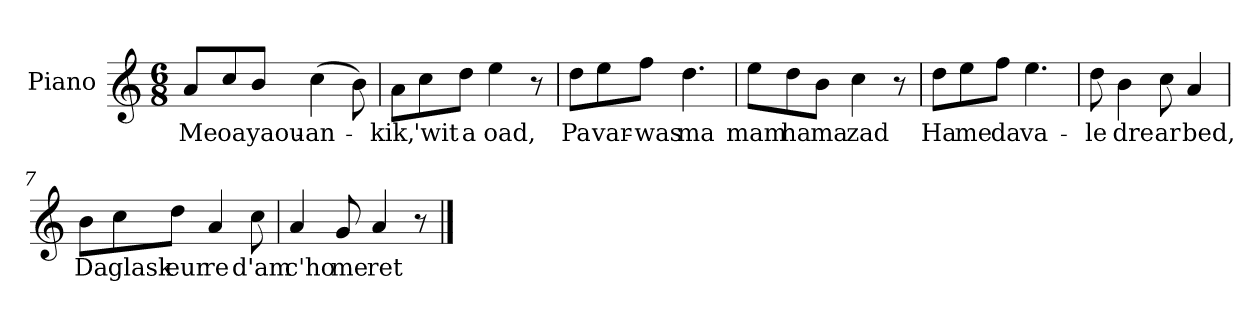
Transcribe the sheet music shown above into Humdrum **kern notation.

**kern	**text
*part1	*part1
*staff1	*staff1
*I"Piano	*
*I'Pno	*
*clefG2	*
*k[]	*
*M6/8	*
*MM108	*
=1	=1
8a/L	Me
8cc/	oa
8b/J	yaou-
(>4cc\	-an-
8b\)	.
=2	=2
8a\L	-kik,
8cc\	'wit
8dd\J	a
4ee\	oad,
8r	.
=3	=3
8dd\L	Pa
8ee\	var-
8ff\J	-was
4.dd\	ma
=4	=4
8ee\L	mam
8dd\	ha
8b\J	ma
4cc\	zad
8r	.
=5	=5
8dd\L	Ha
8ee\	me
8ff\J	da
4.ee\	va-
=6	=6
8dd\	-le
4b\	dre
8cc\	ar
4a/	bed,
=7	=7
8b\L	Da
8cc\	glask
8dd\J	eur
4a/	re
8cc\	d'am
=8	=8
4a/	c'ho
8g/	me
4a/	ret
8r	.
==	==
*-	*-
